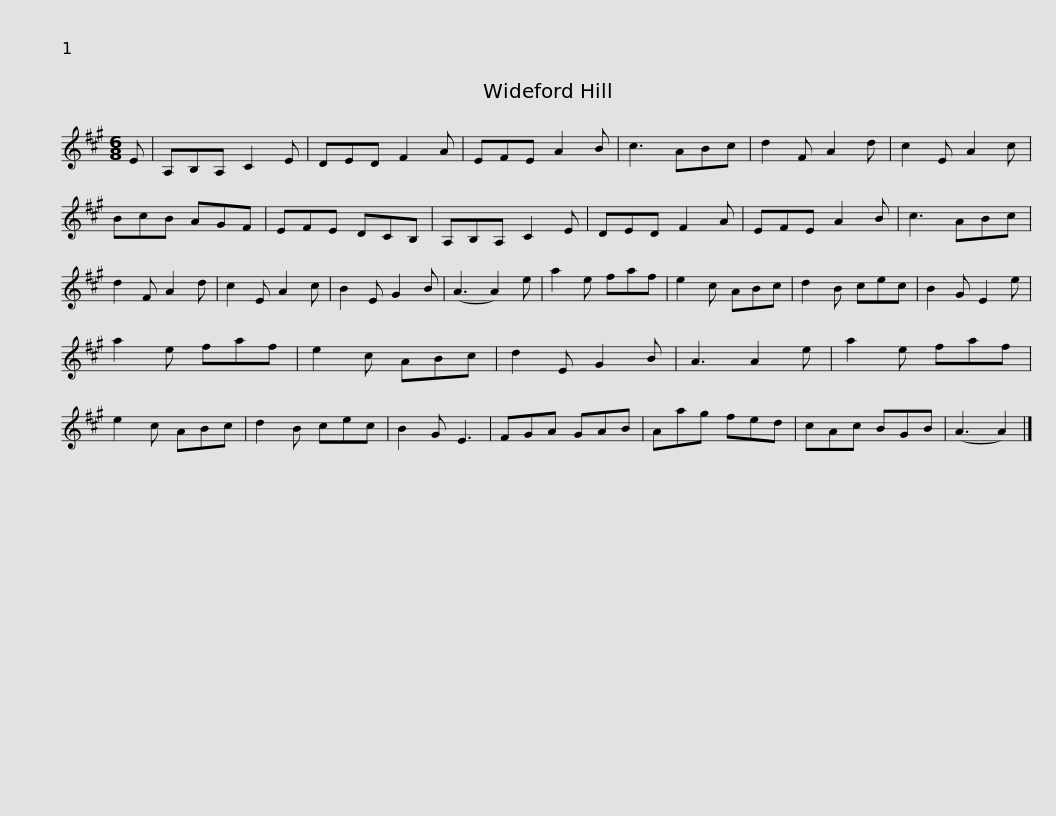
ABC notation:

X:1
L:1/8
M:6/8
I:linebreak $
K:A
V:1 treble
V:1
 E | A,B,A, C2 E | DED F2 A | EFE A2 B | c3 ABc | %5
 d2 F A2 d | c2 E A2 c | BcB AGF |$ EFE DCB, | A,B,A, C2 E | %10
 DED F2 A | EFE A2 B | c3 ABc | d2 F A2 d | c2 E A2 c | %15
 B2 E G2 B |$ (A3 A2) e | a2 e faf | e2 c ABc | d2 B cec | %20
 B2 G E2 e | a2 e faf | e2 c ABc | d2 E G2 B | A3 A2 e |$ %25
 a2 e faf | e2 c ABc | d2 B cec | B2 G E3 | FGA GAB | %30
 Aag fed | cAc BGB | (A3 A2) |] %33
